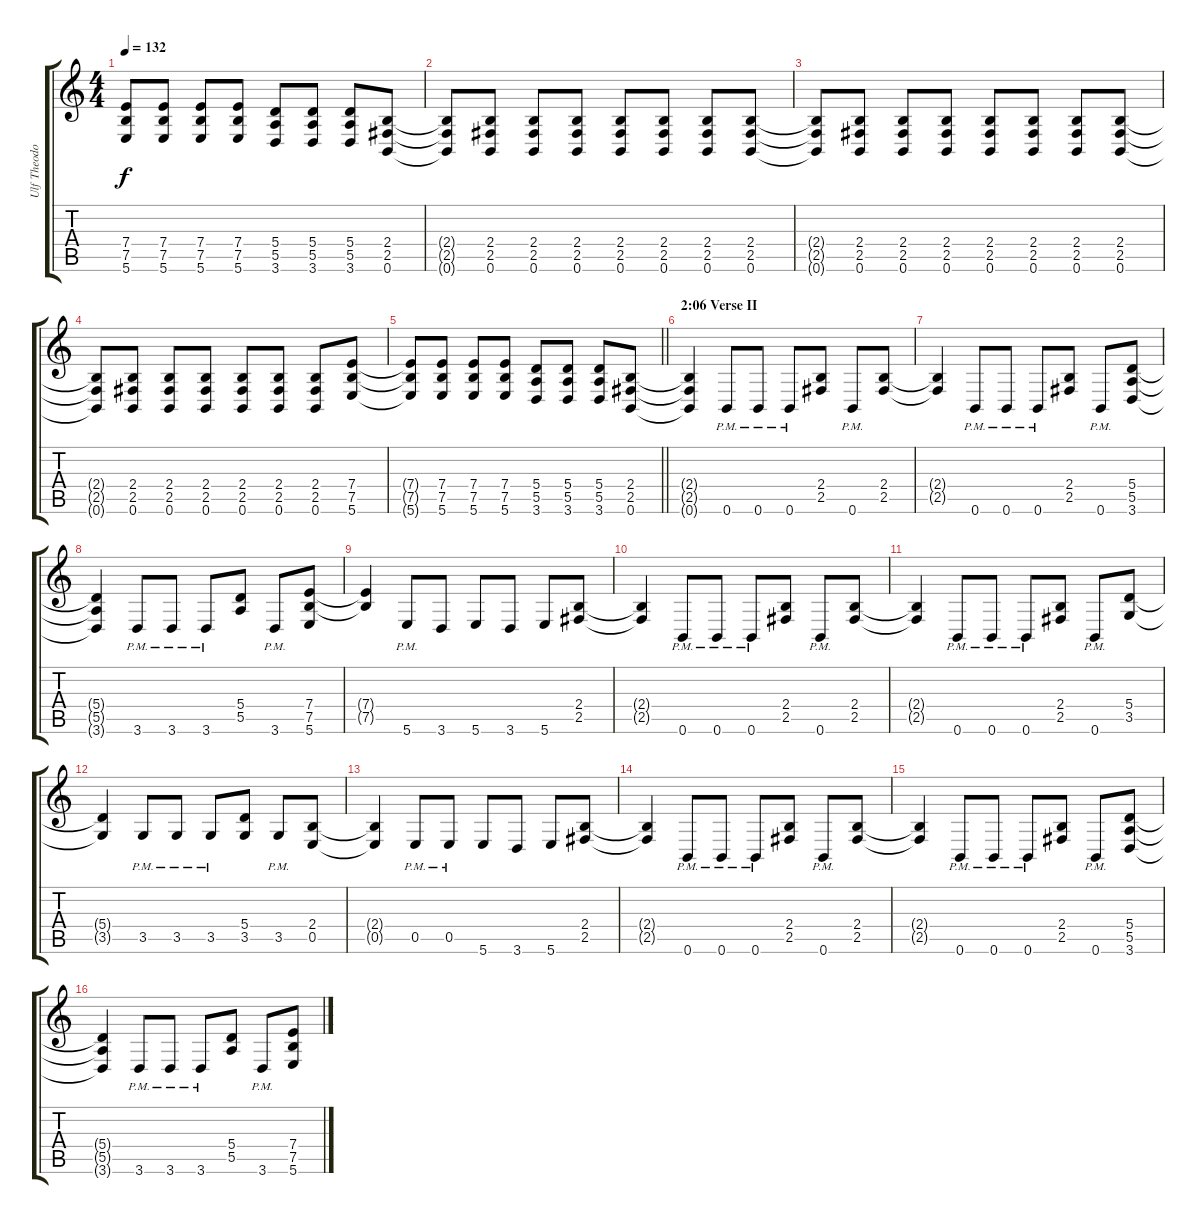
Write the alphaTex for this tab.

\track ("Ulf Theodor Schwadorf (Lead Guitar)" "Ulf Theodo") {instrument distortionguitar}
\staff {score tabs}
\tuning (B3 Gb3 D3 A2 E2 B1) {hide}
\ts (4 4)
\tempo 132
\clef g2
\ks c
(7.4{t} 7.5{t} 5.6{t}).8{dy f} (7.4 7.5 5.6).8 (7.4 7.5 5.6).8 (7.4 7.5 5.6).8 (5.4 5.5 3.6).8 (5.4 5.5 3.6).8 (5.4 5.5 3.6).8 (2.4 2.5 0.6).8 |
(2.4{t} 2.5{t} 0.6{t}).8 (2.4 2.5 0.6).8 (2.4 2.5 0.6).8 (2.4 2.5 0.6).8 (2.4 2.5 0.6).8 (2.4 2.5 0.6).8 (2.4 2.5 0.6).8 (2.4 2.5 0.6).8 |
(2.4{t} 2.5{t} 0.6{t}).8 (2.4 2.5 0.6).8 (2.4 2.5 0.6).8 (2.4 2.5 0.6).8 (2.4 2.5 0.6).8 (2.4 2.5 0.6).8 (2.4 2.5 0.6).8 (2.4 2.5 0.6).8 |
(2.4{t} 2.5{t} 0.6{t}).8 (2.4 2.5 0.6).8 (2.4 2.5 0.6).8 (2.4 2.5 0.6).8 (2.4 2.5 0.6).8 (2.4 2.5 0.6).8 (2.4 2.5 0.6).8 (7.4 7.5 5.6).8 |
\barLineRight lightlight
(7.4{t} 7.5{t} 5.6{t}).8 (7.4 7.5 5.6).8 (7.4 7.5 5.6).8 (7.4 7.5 5.6).8 (5.4 5.5 3.6).8 (5.4 5.5 3.6).8 (5.4 5.5 3.6).8 (2.4 2.5 0.6).8 |
\section ("" "2:06 Verse II")
(2.4{t} 2.5{t} 0.6{t}).4 0.6{pm}.8 0.6{pm}.8 0.6{pm}.8 (2.4 2.5).8 0.6{pm}.8 (2.4 2.5).8 |
(2.4{t} 2.5{t}).4 0.6{pm}.8 0.6{pm}.8 0.6{pm}.8 (2.4 2.5).8 0.6{pm}.8 (5.4 5.5 3.6).8 |
(5.4{t} 5.5{t} 3.6{t}).4 3.6{pm}.8 3.6{pm}.8 3.6{pm}.8 (5.4 5.5).8 3.6{pm}.8 (7.4 7.5 5.6).8 |
(7.4{t} 7.5{t}).4 5.6{pm}.8 3.6.8 5.6.8 3.6.8 5.6.8 (2.4 2.5).8 |
(2.4{t} 2.5{t}).4 0.6{pm}.8 0.6{pm}.8 0.6{pm}.8 (2.4 2.5).8 0.6{pm}.8 (2.4 2.5).8 |
(2.4{t} 2.5{t}).4 0.6{pm}.8 0.6{pm}.8 0.6{pm}.8 (2.4 2.5).8 0.6{pm}.8 (5.4 3.5).8 |
(5.4{t} 3.5{t}).4 3.5{pm}.8 3.5{pm}.8 3.5{pm}.8 (5.4 3.5).8 3.5{pm}.8 (2.4 0.5).8 |
(2.4{t} 0.5{t}).4 0.5{pm}.8 0.5{pm}.8 5.6.8 3.6.8 5.6.8 (2.4 2.5).8 |
(2.4{t} 2.5{t}).4 0.6{pm}.8 0.6{pm}.8 0.6{pm}.8 (2.4 2.5).8 0.6{pm}.8 (2.4 2.5).8 |
(2.4{t} 2.5{t}).4 0.6{pm}.8 0.6{pm}.8 0.6{pm}.8 (2.4 2.5).8 0.6{pm}.8 (5.4 5.5 3.6).8 |
(5.4{t} 5.5{t} 3.6{t}).4 3.6{pm}.8 3.6{pm}.8 3.6{pm}.8 (5.4 5.5).8 3.6{pm}.8 (7.4 7.5 5.6).8
